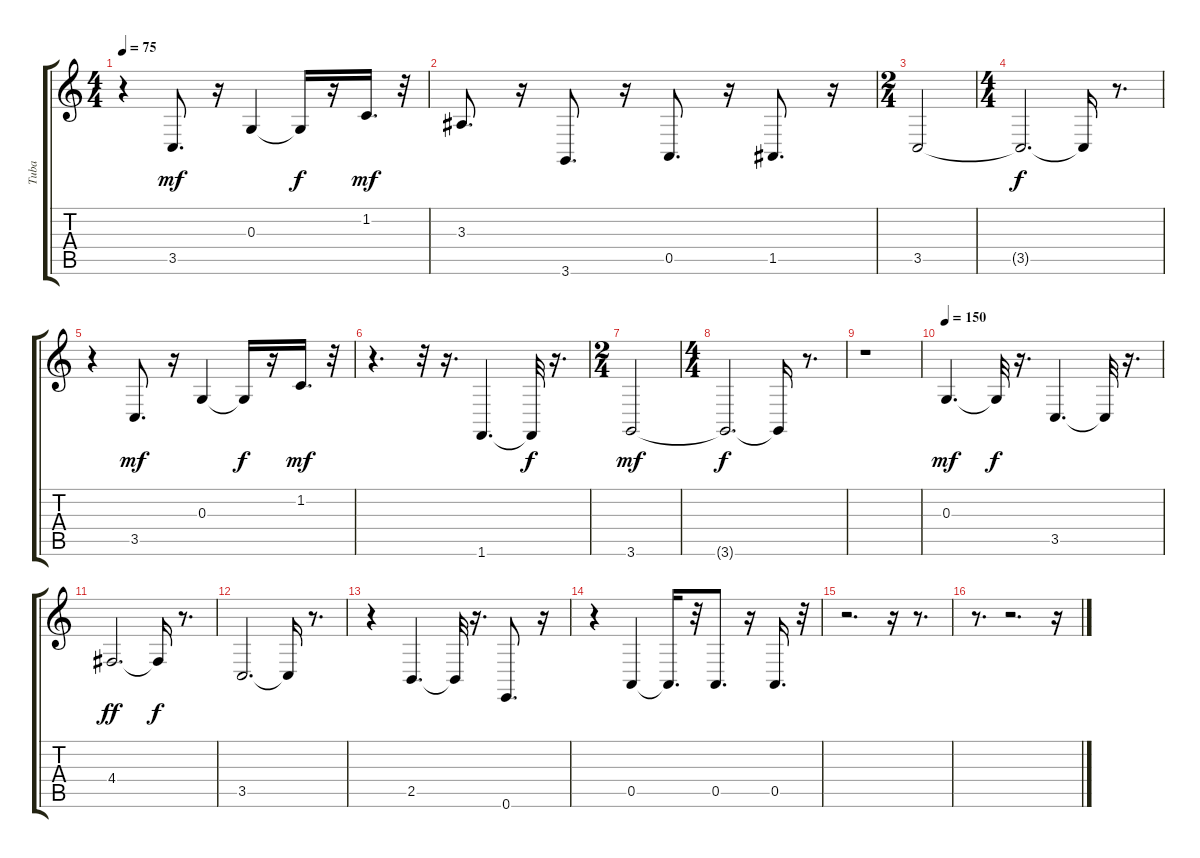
\track ("Tuba" "Tuba") {instrument tuba}
\staff {score tabs}
\tuning (E4 B3 G3 D3 A2 E2) {hide}
\ts (4 4)
\tempo 75
\clef g2
\ks c
r.4{dy mf instrument tuba} 3.5.8{d} r.16 0.3.4 0.3{t}.16{dy f} r.16 1.2.16{d dy mf} r.32 |
3.3.8{d} r.16 3.6.8{d} r.16 0.5.8{d} r.16 1.5.8{d} r.16 |
\ts (2 4)
3.5.2 |
\ts (4 4)
3.5{t}.2{d dy f} 3.5{t}.16 r.8{d} |
r.4 3.5.8{d dy mf} r.16 0.3.4 0.3{t}.16{dy f} r.16 1.2.16{d dy mf} r.32 |
r.4{d} r.32 r.16{d} 1.6.4{d} 1.6{t}.32{dy f} r.16{d} |
\ts (2 4)
3.6.2{dy mf} |
\ts (4 4)
3.6{t}.2{d dy f} 3.6{t}.16 r.8{d} |
r.1 |
\tempo 150
0.3.4{d dy mf} 0.3{t}.32{dy f} r.16{d} 3.5.4{d} 3.5{t}.32 r.16{d} |
4.4.2{d dy ff} 4.4{t}.16{dy f} r.8{d} |
3.5.2{d} 3.5{t}.16 r.8{d} |
r.4 2.5.4{d} 2.5{t}.32 r.16{d} 0.6.8{d} r.16 |
r.4 0.5.4 0.5{t}.16{d} r.32 0.5.8{d} r.16 0.5.16{d} r.32 |
r.2{d} r.16 r.8{d} |
r.8{d} r.2{d} r.16
